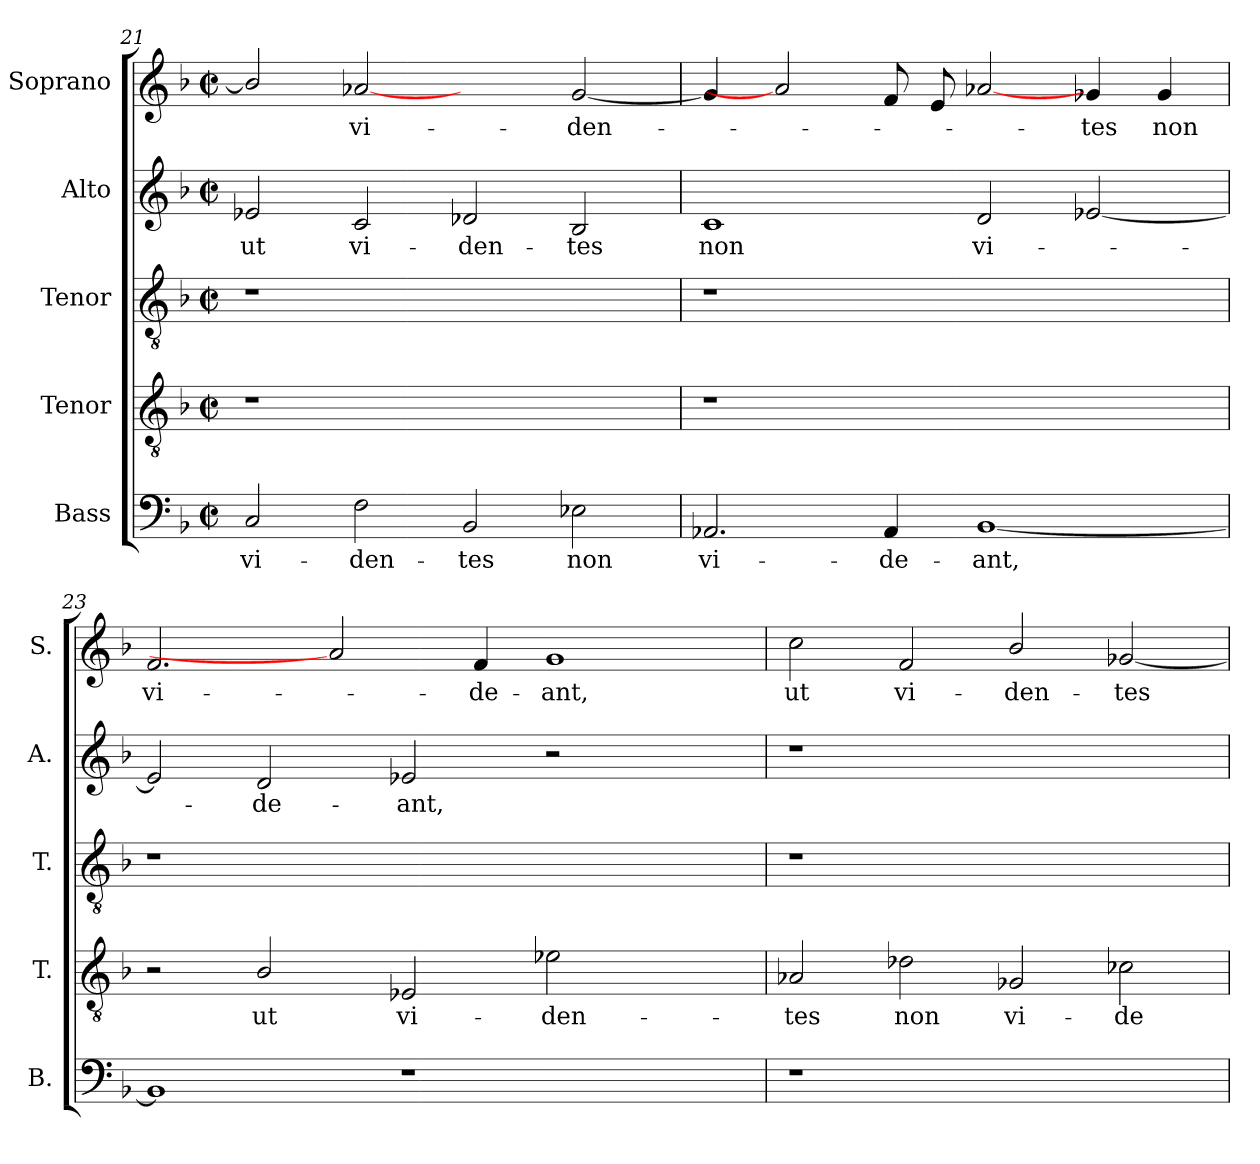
**kern	**text	**kern	**text	**kern	**kern	**text	**kern	**text
*part5	*part5	*part4	*part4	*part3	*part2	*part2	*part1	*part1
*staff5	*staff5	*staff4	*staff4	*staff3	*staff2	*staff2	*staff1	*staff1
*I"Bass	*	*I"Tenor	*	*I"Tenor	*I"Alto	*	*I"Soprano	*
*I'B.	*	*I'T.	*	*I'T.	*I'A.	*	*I'S.	*
*clefF4	*	*clefGv2	*	*clefGv2	*clefG2	*	*clefG2	*
*	*	*ITrd7c12	*	*ITrd7c12	*	*	*	*
*k[b-]	*	*k[b-]	*	*k[b-]	*k[b-]	*	*k[b-]	*
*F:	*	*F:	*	*F:	*F:	*	*F:	*
*M2/2	*	*M2/2	*	*M2/2	*M2/2	*	*M2/2	*
*met(c|)	*	*met(c|)	*	*met(c|)	*met(c|)	*	*met(c|)	*
=21	=21	=21	=21	=21	=21	=21	=21	=21
!	!LO:LY:b:color=#000000	!LO:N:vis=1	!	!LO:N:vis=1	!	!	!	!
!	!	!	!	!	!	!LO:LY:b:color=#000000	!	!
2Ci/	vi-	1r	.	1r	2e-Xi/	ut	2b-i/]	.
!	!LO:LY:b:color=#000000	!	!	!	!	!	!	!
!	!	!	!	!	!	!LO:LY:b:color=#000000	!	!
!	!	!	!	!	!	!	!	!LO:LY:b:color=#000000
2Fi\	-den-	.	.	.	2ci/	vi-	[2a-Xi	vi-
!	!LO:LY:b:color=#000000	!	!	!	!	!	!	!
!	!	!	!	!	!	!LO:LY:b:color=#000000	!	!
2BB-i/	-tes	1ryy	.	1ryy	2d-Xi/	-den-	2ryy	.
!	!LO:LY:b:color=#000000	!	!	!	!	!	!	!
!	!	!	!	!	!	!LO:LY:b:color=#000000	!	!
!	!	!	!	!	!	!	!	!LO:LY:b:color=#000000
2E-Xi\	non	.	.	.	2B-i/	-tes	[2gi/	-den-
=22	=22	=22	=22	=22	=22	=22	=22	=22
!	!LO:LY:b:color=#000000	!LO:N:vis=1	!	!LO:N:vis=1	!	!	!	!
!	!	!	!	!	!	!LO:LY:b:color=#000000	!	!
2.AA-Xi/	vi-	1r	.	1r	1ci	non	4gi/]	.
.	.	.	.	.	.	.	2a-i]	.
!	!LO:LY:b:color=#000000	!	!	!	!	!	!	!
4AA-i/	-de-	.	.	.	.	.	8fi/	.
.	.	.	.	.	.	.	8ei/	.
!	!LO:LY:b:color=#000000	!	!	!	!	!	!	!
!	!	!	!	!	!	!LO:LY:b:color=#000000	!	!
[1BB-i	-ant,	1ryy	.	1ryy	2di/	vi-	[2a-Xi	.
!	!	!	!	!	!	!	!	!LO:LY:b:color=#000000
.	.	.	.	.	[2e-Xi/	.	4g-Xi/	-tes
!	!	!	!	!	!	!	!	!LO:LY:b:color=#000000
.	.	.	.	.	.	.	4g-i/	non
=23	=23	=23	=23	=23	=23	=23	=23	=23
!	!	!	!	!LO:N:vis=1	!	!	!	!
!	!	!	!	!	!	!	!	!LO:LY:b:color=#000000
1BB-i]	.	2r	.	1r	2e-i/]	.	2.fi/	vi-
!	!	!	!LO:LY:b:color=#000000	!	!	!	!	!
!	!	!	!	!	!	!LO:LY:b:color=#000000	!	!
.	.	2BB-i/	ut	.	2di/	-de-	.	.
.	.	.	.	.	.	.	2a-i]	.
!	!	!	!LO:LY:b:color=#000000	!	!	!	!	!
!	!	!	!	!	!	!LO:LY:b:color=#000000	!	!
1r	.	2EE-Xi/	vi-	1.ryy	2e-Xi/	-ant,	.	.
!	!	!	!	!	!	!	!	!LO:LY:b:color=#000000
.	.	.	.	.	.	.	4fi/	-de-
!	!	!	!LO:LY:b:color=#000000	!	!	!	!	!
!	!	!	!	!	!	!	!	!LO:LY:b:color=#000000
.	.	2E-Xi\	-den-	.	2r	.	1gi	-ant,
2ryy	.	2ryy	.	.	2ryy	.	.	.
=24	=24	=24	=24	=24	=24	=24	=24	=24
!LO:N:vis=1	!	!	!	!	!	!	!	!
!	!	!	!LO:LY:b:color=#000000	!LO:N:vis=1	!LO:N:vis=1	!	!	!
!	!	!	!	!	!	!	!	!LO:LY:b:color=#000000
1r	.	2AA-Xi/	-tes	1r	1r	.	2cci\	ut
!	!	!	!LO:LY:b:color=#000000	!	!	!	!	!
!	!	!	!	!	!	!	!	!LO:LY:b:color=#000000
.	.	2D-Xi\	non	.	.	.	2fi/	vi-
!	!	!	!LO:LY:b:color=#000000	!	!	!	!	!
!	!	!	!	!	!	!	!	!LO:LY:b:color=#000000
1ryy	.	2GG-Xi/	vi-	1ryy	1ryy	.	2b-i/	-den-
!	!	!	!LO:LY:b:color=#000000	!	!	!	!	!
!	!	!	!	!	!	!	!	!LO:LY:b:color=#000000
.	.	2C-Xi\	-de-	.	.	.	[2g-Xi/	-tes
=	=	=	=	=	=	=	=	=
*-	*-	*-	*-	*-	*-	*-	*-	*-
